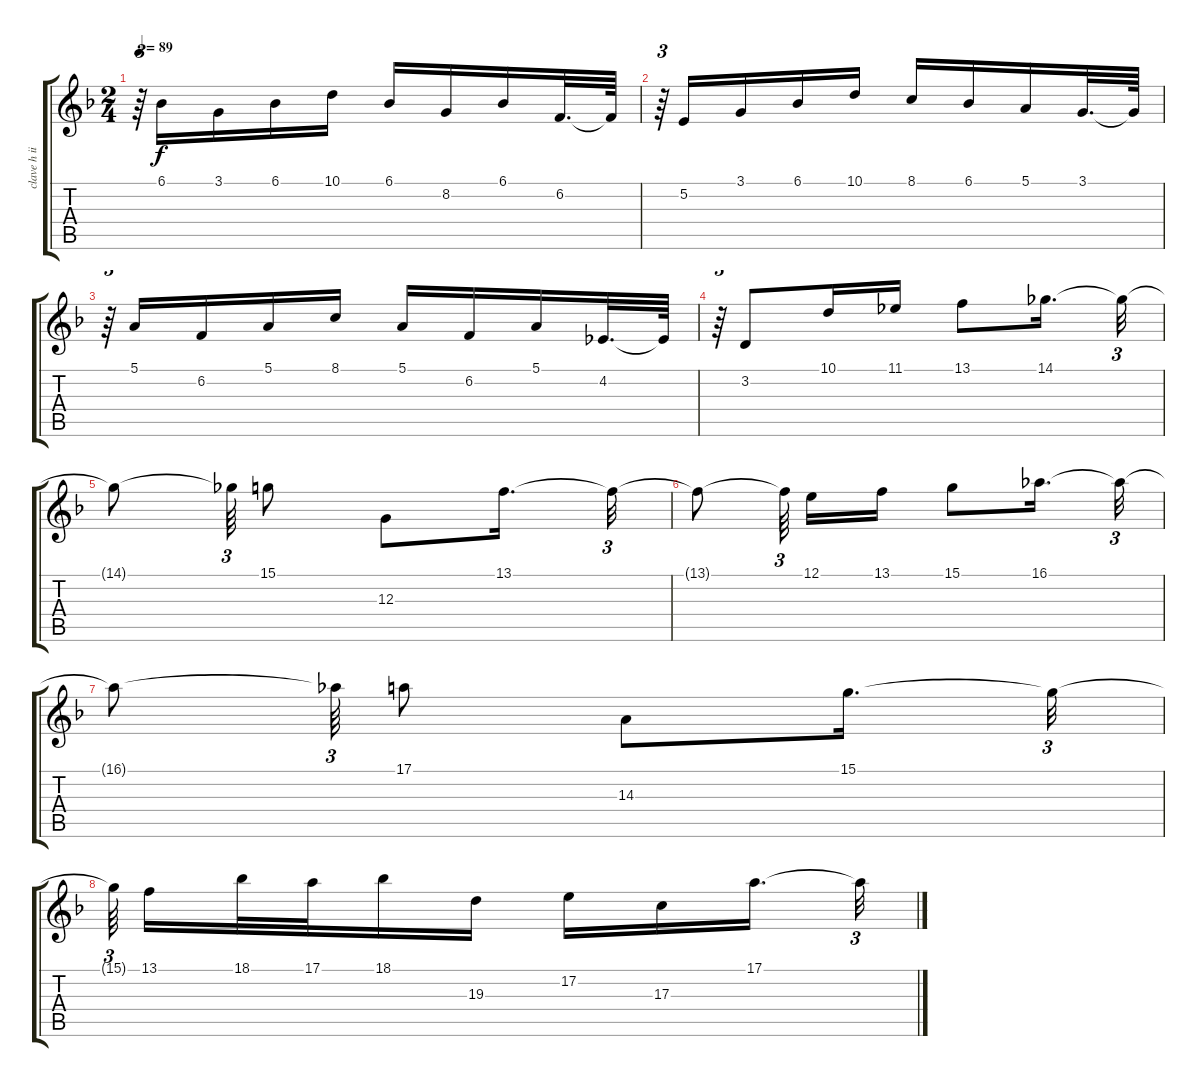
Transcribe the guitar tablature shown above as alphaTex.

\track ("clave h iii" "clave h ii") {instrument harpsichord}
\staff {score tabs}
\tuning (E4 B3 G3 D3 A2 E2) {hide}
\ts (2 4)
\tempo 89
\clef g2
\ks dminor
r.64{tu (3 2) dy f} 6.1.16 3.1.16 6.1.16 10.1.16 6.1.16 8.2.16 6.1.16 6.2.32{d} 6.2{t}.64 |
r.64{tu (3 2)} 5.2.16 3.1.16 6.1.16 10.1.16 8.1.16 6.1.16 5.1.16 3.1.32{d} 3.1{t}.64 |
r.64{tu (3 2)} 5.1.16 6.2.16 5.1.16 8.1.16 5.1.16 6.2.16 5.1.16 4.2.32{d} 4.2{t}.64 |
r.64{tu (3 2)} 3.2.8 10.1.16 11.1.16 13.1.8 14.1.16{d} 14.1{t}.32{tu (3 2)} |
14.1{t}.8 14.1{t}.64{tu (3 2)} 15.1.8 12.3.8 13.1.16{d} 13.1{t}.32{tu (3 2)} |
13.1{t}.8 13.1{t}.64{tu (3 2)} 12.1.16 13.1.16 15.1.8 16.1.16{d} 16.1{t}.32{tu (3 2)} |
16.1{t}.8 16.1{t}.64{tu (3 2)} 17.1.8 14.3.8 15.1.16{d} 15.1{t}.32{tu (3 2)} |
15.1{t}.64{tu (3 2)} 13.1.16 18.1.32 17.1.32 18.1.16 19.3.16 17.2.16 17.3.16 17.1.16{d} 17.1{t}.32{tu (3 2)}
